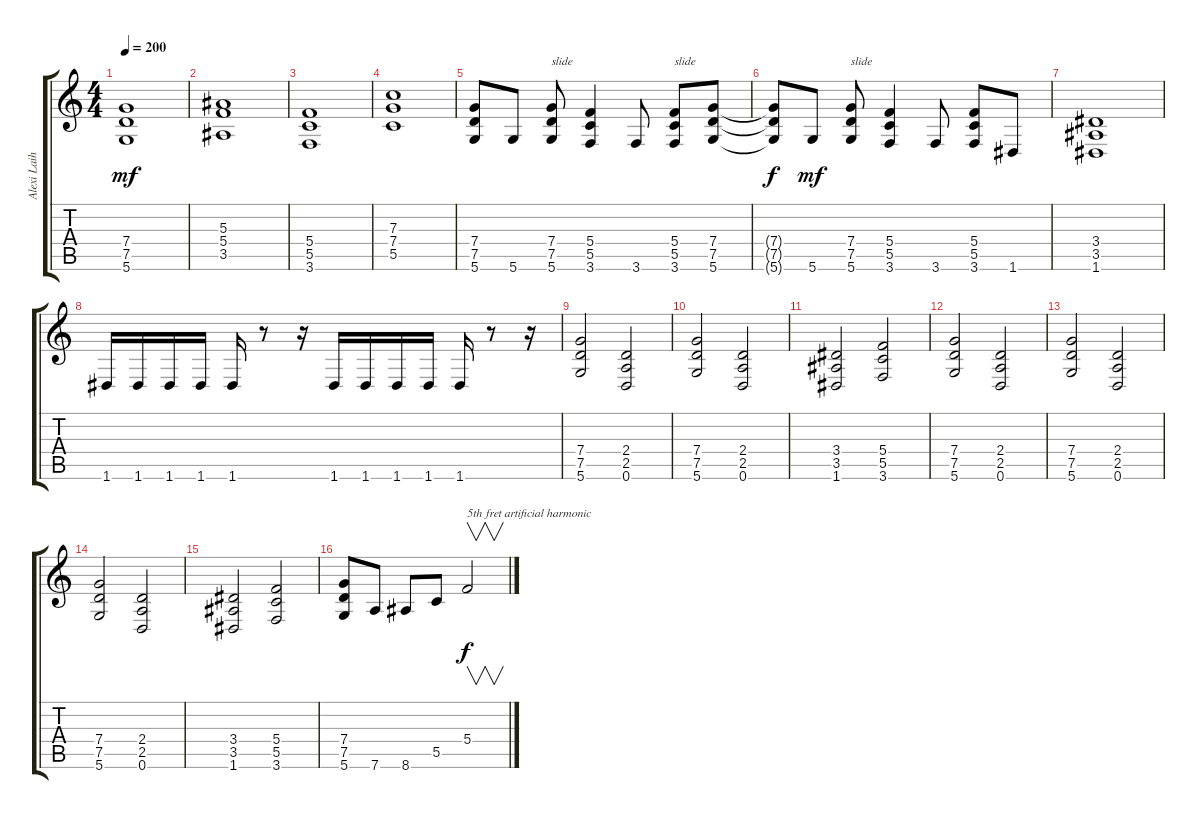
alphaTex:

\track ("Alexi Laiho" "Alexi Laih") {instrument distortionguitar}
\staff {score tabs}
\tuning (D4 A3 F3 C3 G2 D2) {hide}
\ts (4 4)
\tempo 200
\clef g2
\ks c
(7.4 7.5 5.6).1{dy mf} |
(5.3 5.4 3.5).1 |
(5.4 5.5 3.6).1 |
(7.3 7.4 5.5).1 |
(7.4 7.5 5.6).8 5.6.8 (7.4 7.5 5.6).8{txt "slide"} (5.4 5.5 3.6).4 3.6.8 (5.4 5.5 3.6).8{txt "slide"} (7.4 7.5 5.6).8 |
(7.4{t} 7.5{t} 5.6{t}).8{dy f} 5.6.8{dy mf} (7.4 7.5 5.6).8{txt "slide"} (5.4 5.5 3.6).4 3.6.8 (5.4 5.5 3.6).8 1.6.8 |
(3.4 3.5 1.6).1 |
1.6.16 1.6.16 1.6.16 1.6.16 1.6.16 r.8 r.16 1.6.16 1.6.16 1.6.16 1.6.16 1.6.16 r.8 r.16 |
(7.4 7.5 5.6).2 (2.4 2.5 0.6).2 |
(7.4 7.5 5.6).2 (2.4 2.5 0.6).2 |
(3.4 3.5 1.6).2 (5.4 5.5 3.6).2 |
(7.4 7.5 5.6).2 (2.4 2.5 0.6).2 |
(7.4 7.5 5.6).2 (2.4 2.5 0.6).2 |
(7.4 7.5 5.6).2 (2.4 2.5 0.6).2 |
(3.4 3.5 1.6).2 (5.4 5.5 3.6).2 |
(7.4 7.5 5.6).8 7.6.8 8.6.8 5.5.8 5.4.2{v txt "5th fret artificial harmonic" dy f}
